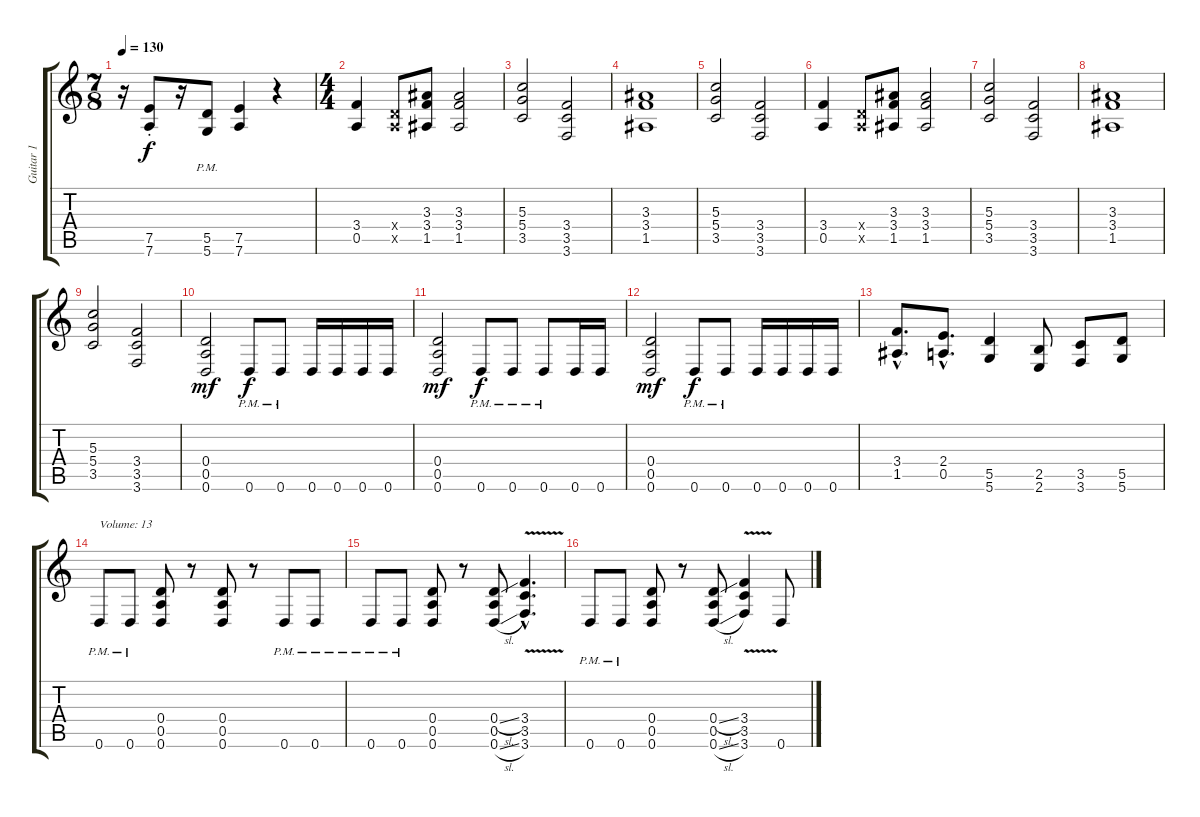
\track ("Guitar 1" "Guitar 1") {instrument distortionguitar}
\staff {score tabs}
\tuning (E4 B3 G3 D3 A2 D2) {hide}
\ts (7 8)
\tempo 130
\clef g2
\ks c
r.16{dy f} (7.5{st} 7.6{st}).8 r.16 (5.5{pm} 5.6{pm}).8 (7.5 7.6).4 r.4 |
\ts (4 4)
(3.4 0.5).4 (0.4{x} 0.5{x}).8 (3.3 3.4 1.5).8 (3.3 3.4 1.5).2 |
(5.3 5.4 3.5).2 (3.4 3.5 3.6).2 |
(3.3 3.4 1.5).1 |
(5.3 5.4 3.5).2 (3.4 3.5 3.6).2 |
(3.4 0.5).4 (0.4{x} 0.5{x}).8 (3.3 3.4 1.5).8 (3.3 3.4 1.5).2 |
(5.3 5.4 3.5).2 (3.4 3.5 3.6).2 |
(3.3 3.4 1.5).1 |
(5.3 5.4 3.5).2 (3.4 3.5 3.6).2 |
(0.4 0.5 0.6).2{dy mf} 0.6{pm}.8{dy f} 0.6{pm}.8 0.6.16 0.6.16 0.6.16 0.6.16 |
(0.4 0.5 0.6).2{dy mf} 0.6{pm}.8{dy f} 0.6{pm}.8 0.6{pm}.8 0.6.16 0.6.16 |
(0.4 0.5 0.6).2{dy mf} 0.6{pm}.8{dy f} 0.6{pm}.8 0.6.16 0.6.16 0.6.16 0.6.16 |
(3.4{hac} 1.5{hac}).8{d} (2.4{hac} 0.5{hac}).8{d} (5.5 5.6).4 (2.5 2.6).8 (3.5 3.6).8 (5.5 5.6).8 |
0.6{pm}.8{txt "Volume: 13" volume 13} 0.6{pm}.8 (0.4 0.5 0.6).8 r.8 (0.4 0.5 0.6).8 r.8 0.6{pm}.8 0.6{pm}.8 |
0.6{pm}.8 0.6{pm}.8 (0.4 0.5 0.6).8 r.8 (0.4{sl} 0.5 0.6{sl}).8 (3.4{v hac} 3.5{v hac} 3.6{hac}).4{d} |
0.6{pm}.8 0.6{pm}.8 (0.4 0.5 0.6).8 r.8 (0.4{sl} 0.5 0.6{sl}).8 (3.4{v} 3.5{v} 3.6).4 0.6.8
